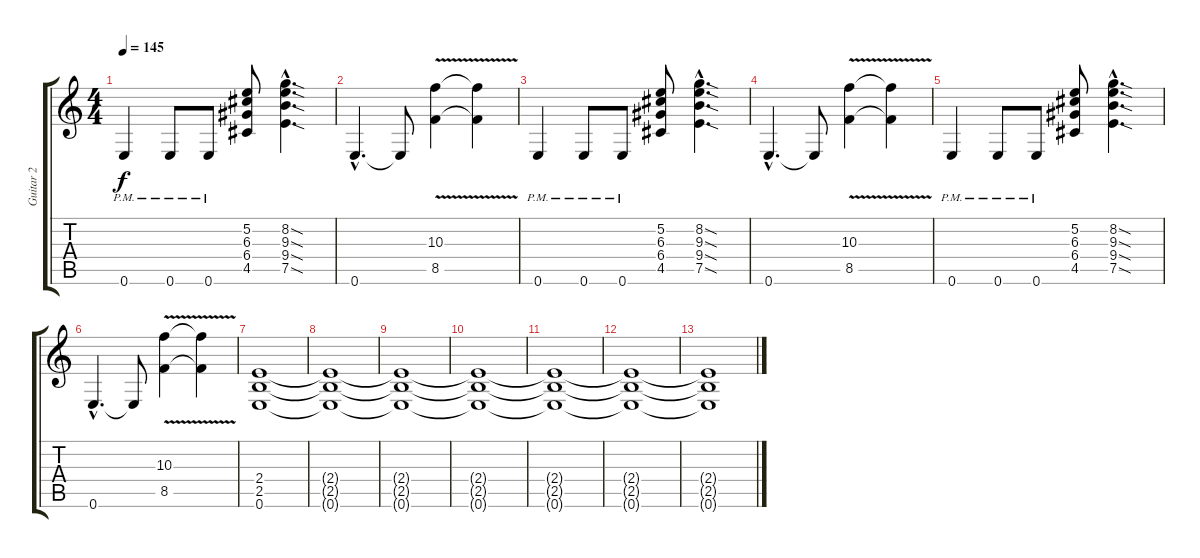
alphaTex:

\track ("Guitar 2" "Guitar 2") {instrument distortionguitar}
\staff {score tabs}
\tuning (E4 B3 G3 D3 A2 E2) {hide}
\ts (4 4)
\tempo 145
\clef g2
\ks c
0.6{pm}.4{dy f} 0.6{pm}.8 0.6{pm}.8 (5.2 6.3 6.4 4.5).8 (8.2{sod hac} 9.3{sod hac} 9.4{sod hac} 7.5{sod hac}).4{d} |
0.6{hac}.4{d} 0.6{t}.8 (10.3{v} 8.5{v}).4 (10.3{t} 8.5{t}).4 |
0.6{pm}.4 0.6{pm}.8 0.6{pm}.8 (5.2 6.3 6.4 4.5).8 (8.2{sod hac} 9.3{sod hac} 9.4{sod hac} 7.5{sod hac}).4{d} |
0.6{hac}.4{d} 0.6{t}.8 (10.3{v} 8.5{v}).4 (10.3{t} 8.5{t}).4 |
0.6{pm}.4 0.6{pm}.8 0.6{pm}.8 (5.2 6.3 6.4 4.5).8 (8.2{sod hac} 9.3{sod hac} 9.4{sod hac} 7.5{sod hac}).4{d} |
0.6{hac}.4{d} 0.6{t}.8 (10.3{v} 8.5{v}).4 (10.3{t} 8.5{t}).4 |
(2.4 2.5 0.6).1 |
(2.4{t} 2.5{t} 0.6{t}).1 |
(2.4{t} 2.5{t} 0.6{t}).1{volume 0} |
(2.4{t} 2.5{t} 0.6{t}).1 |
(2.4{t} 2.5{t} 0.6{t}).1 |
(2.4{t} 2.5{t} 0.6{t}).1 |
(2.4{t} 2.5{t} 0.6{t}).1
